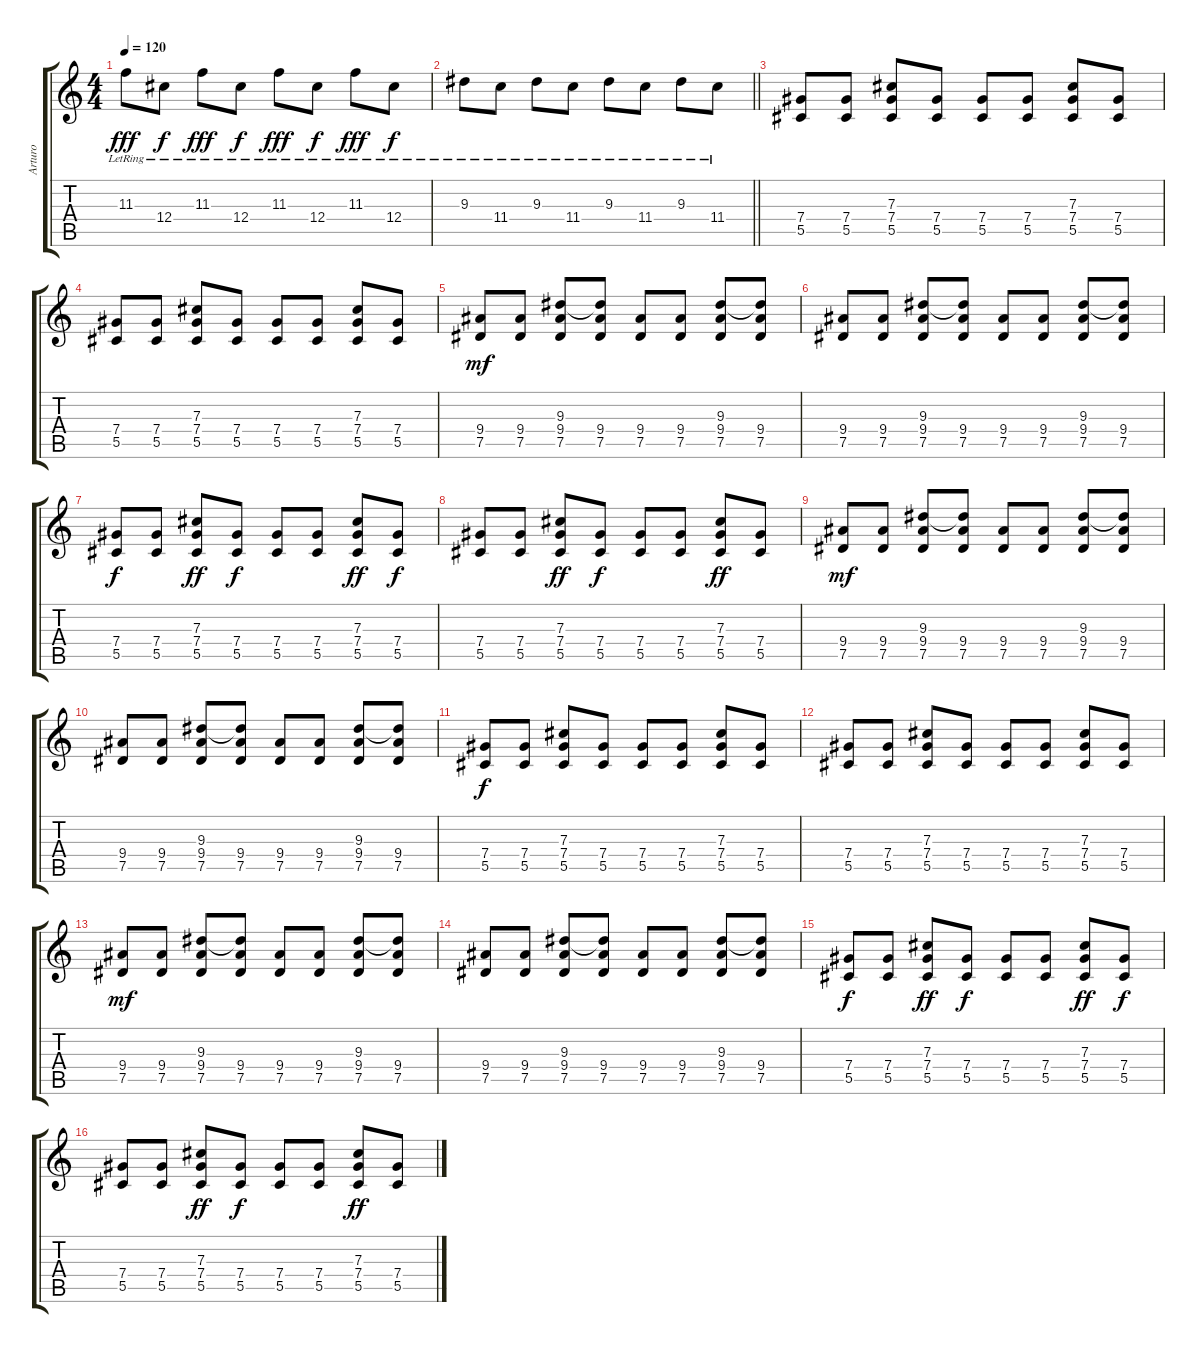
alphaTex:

\track ("Arturo" "Arturo") {instrument electricguitarclean}
\staff {score tabs}
\tuning (Eb4 Bb3 Gb3 Db3 Ab2 Eb2) {hide}
\ts (4 4)
\tempo 120
\clef g2
\ks c
11.3{lr}.8{dy fff} 12.4{lr}.8{dy f} 11.3{lr}.8{dy fff} 12.4{lr}.8{dy f} 11.3{lr}.8{dy fff} 12.4{lr}.8{dy f} 11.3{lr}.8{dy fff} 12.4{lr}.8{dy f} |
\barLineRight lightlight
9.3{lr}.8 11.4{lr}.8 9.3{lr}.8 11.4{lr}.8 9.3{lr}.8 11.4{lr}.8 9.3{lr}.8 11.4{lr}.8 |
(7.4 5.5).8{volume 11 instrument electricguitarclean} (7.4 5.5).8 (7.3 7.4 5.5).8 (7.4 5.5).8 (7.4 5.5).8 (7.4 5.5).8 (7.3 7.4 5.5).8 (7.4 5.5).8 |
(7.4 5.5).8 (7.4 5.5).8 (7.3 7.4 5.5).8 (7.4 5.5).8 (7.4 5.5).8 (7.4 5.5).8 (7.3 7.4 5.5).8 (7.4 5.5).8 |
(9.4 7.5).8{dy mf} (9.4 7.5).8 (9.3 9.4 7.5).8 (9.3{t} 9.4 7.5).8 (9.4 7.5).8 (9.4 7.5).8 (9.3 9.4 7.5).8 (9.3{t} 9.4 7.5).8 |
(9.4 7.5).8 (9.4 7.5).8 (9.3 9.4 7.5).8 (9.3{t} 9.4 7.5).8 (9.4 7.5).8 (9.4 7.5).8 (9.3 9.4 7.5).8 (9.3{t} 9.4 7.5).8 |
(7.4 5.5).8{dy f} (7.4 5.5).8 (7.3 7.4 5.5).8{dy ff} (7.4 5.5).8{dy f} (7.4 5.5).8 (7.4 5.5).8 (7.3 7.4 5.5).8{dy ff} (7.4 5.5).8{dy f} |
(7.4 5.5).8 (7.4 5.5).8 (7.3 7.4 5.5).8{dy ff} (7.4 5.5).8{dy f} (7.4 5.5).8 (7.4 5.5).8 (7.3 7.4 5.5).8{dy ff} (7.4 5.5).8 |
(9.4 7.5).8{dy mf} (9.4 7.5).8 (9.3 9.4 7.5).8 (9.3{t} 9.4 7.5).8 (9.4 7.5).8 (9.4 7.5).8 (9.3 9.4 7.5).8 (9.3{t} 9.4 7.5).8 |
(9.4 7.5).8 (9.4 7.5).8 (9.3 9.4 7.5).8 (9.3{t} 9.4 7.5).8 (9.4 7.5).8 (9.4 7.5).8 (9.3 9.4 7.5).8 (9.3{t} 9.4 7.5).8 |
(7.4 5.5).8{dy f} (7.4 5.5).8 (7.3 7.4 5.5).8 (7.4 5.5).8 (7.4 5.5).8 (7.4 5.5).8 (7.3 7.4 5.5).8 (7.4 5.5).8 |
(7.4 5.5).8 (7.4 5.5).8 (7.3 7.4 5.5).8 (7.4 5.5).8 (7.4 5.5).8 (7.4 5.5).8 (7.3 7.4 5.5).8 (7.4 5.5).8 |
(9.4 7.5).8{dy mf} (9.4 7.5).8 (9.3 9.4 7.5).8 (9.3{t} 9.4 7.5).8 (9.4 7.5).8 (9.4 7.5).8 (9.3 9.4 7.5).8 (9.3{t} 9.4 7.5).8 |
(9.4 7.5).8 (9.4 7.5).8 (9.3 9.4 7.5).8 (9.3{t} 9.4 7.5).8 (9.4 7.5).8 (9.4 7.5).8 (9.3 9.4 7.5).8 (9.3{t} 9.4 7.5).8 |
(7.4 5.5).8{dy f} (7.4 5.5).8 (7.3 7.4 5.5).8{dy ff} (7.4 5.5).8{dy f} (7.4 5.5).8 (7.4 5.5).8 (7.3 7.4 5.5).8{dy ff} (7.4 5.5).8{dy f} |
(7.4 5.5).8 (7.4 5.5).8 (7.3 7.4 5.5).8{dy ff} (7.4 5.5).8{dy f} (7.4 5.5).8 (7.4 5.5).8 (7.3 7.4 5.5).8{dy ff} (7.4 5.5).8
